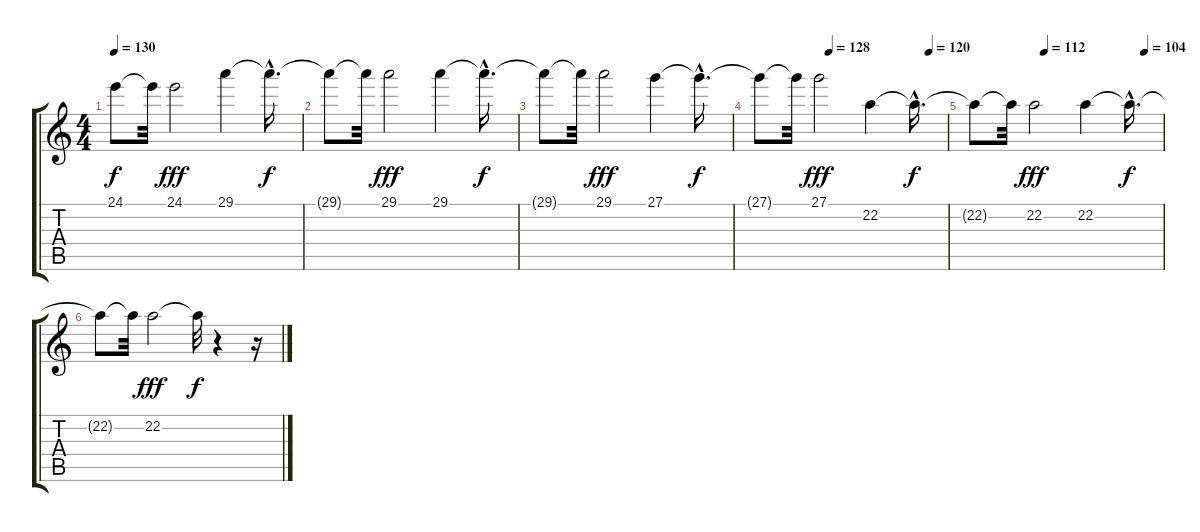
\track "" {instrument acousticgrandpiano}
\staff {score tabs}
\tuning (E4 B3 G3 D3 A2 E2) {hide}
\ts (4 4)
\tempo 130
\clef g2
\ks c
24.1{t}.8{dy f} 24.1{t}.32 24.1.2{dy fff volume 15} 29.1.4{volume 15} 29.1{hac t}.16{d dy f} |
29.1{t}.8 29.1{t}.32 29.1.2{dy fff volume 15} 29.1.4{volume 15} 29.1{hac t}.16{d dy f} |
29.1{t}.8 29.1{t}.32 29.1.2{dy fff volume 15} 27.1.4{volume 15} 27.1{hac t}.16{d dy f} |
\tempo (128 0.375)
\tempo (120 0.90625)
27.1{t}.8 27.1{t}.32 27.1.2{dy fff volume 15} 22.2.4{volume 15} 22.2{hac t}.16{d dy f} |
\tempo (112 0.375)
\tempo (104 0.90625)
22.2{t}.8 22.2{t}.32 22.2.2{dy fff volume 15} 22.2.4{volume 15} 22.2{hac t}.16{d dy f} |
22.2{t}.8 22.2{t}.32 22.2.2{dy fff volume 15} 22.2{t}.32{dy f} r.4 r.16
